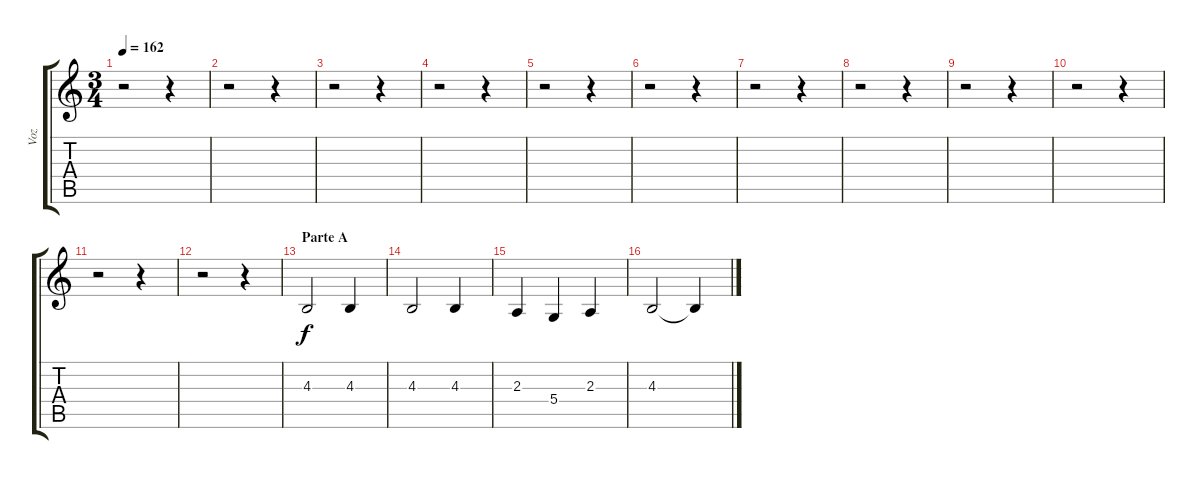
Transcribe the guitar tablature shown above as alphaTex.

\track ("Voz" "Voz") {instrument flute}
\staff {score tabs}
\tuning (E4 B3 G3 D3 A2 E2) {hide}
\ts (3 4)
\tempo 162
\clef g2
\ks c
r.2{dy f} r.4 |
r.2 r.4 |
r.2 r.4 |
r.2 r.4 |
r.2 r.4 |
r.2 r.4 |
r.2 r.4 |
r.2 r.4 |
r.2 r.4 |
r.2 r.4 |
r.2 r.4 |
r.2 r.4 |
\section ("" "Parte A")
4.3.2 4.3.4 |
4.3.2 4.3.4 |
2.3.4 5.4.4 2.3.4 |
4.3.2 4.3{t}.4
